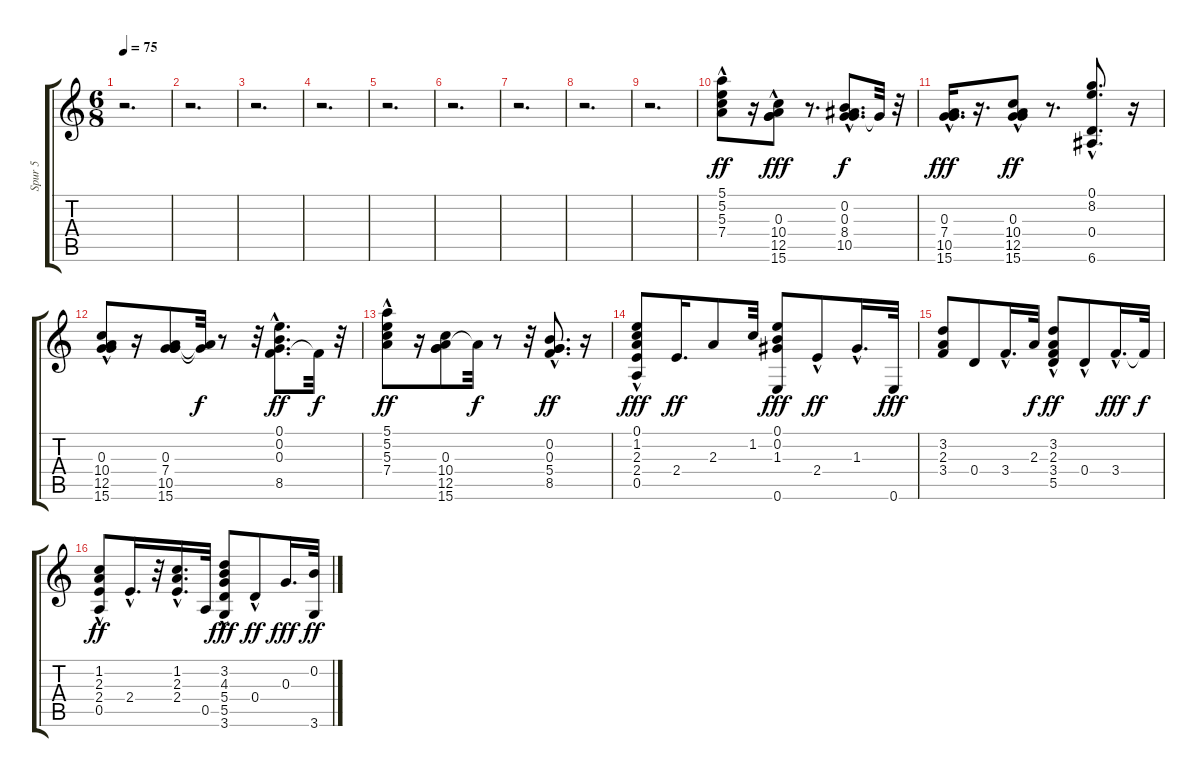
\track ("Spur 5" "Spur 5") {instrument acousticguitarsteel}
\staff {score tabs}
\tuning (E4 B3 G3 D3 A2 E2) {hide}
\ts (6 8)
\tempo 75
\clef g2
\ks c
r.2{d dy ff instrument acousticguitarsteel} |
r.2{d} |
r.2{d} |
r.2{d} |
r.2{d} |
r.2{d} |
r.2{d} |
r.2{d} |
r.2{d} |
(5.1{hac} 5.2{hac} 5.3 7.4).8 r.16 (0.3{hac} 10.4{hac} 12.5 15.6).8{dy fff} r.8{d} (0.2{hac} 0.3{hac} 8.4{hac} 10.5{hac}).8{d dy f} 0.3{t}.32 r.32 |
(0.3{hac} 7.4{hac} 10.5{hac} 15.6).16{d dy fff} r.16{d} (0.3{hac} 10.4{hac} 12.5 15.6{hac}).8{dy ff} r.8{d} (0.1{hac} 8.2{hac} 0.4{hac} 6.6{hac}).8{d} r.16 |
(0.3{hac} 10.4{hac} 12.5 15.6{hac}).8 r.16 (0.3 7.4 10.5 15.6).8 (0.3{t} 7.4{t}).32{dy f} r.8 r.32 (0.1{hac} 0.2{hac} 0.3{hac} 8.5{hac}).8{d dy ff} 8.5{t}.32{dy f} r.32 |
(5.1{hac} 5.2 5.3 7.4{hac}).8{dy ff} r.16 (0.3 10.4 12.5 15.6).8 12.5{t}.32{dy f} r.8 r.32 (0.2{hac} 0.3{hac} 5.4{hac} 8.5{hac}).8{d dy ff} r.16 |
(0.1 1.2 2.3 2.4 0.5{hac}).8{dy fff} 2.4.16{d dy ff} 2.3.8 1.2.32 (0.1 0.2 1.3 0.6).8{dy fff} 2.4{hac}.8{dy ff} 1.3{hac}.16{d} 0.6.32{dy fff} |
(3.2 2.3 3.4).8 0.4.8 3.4{hac}.16{d} 2.3.32{dy f} (3.2 2.3{hac} 3.4 5.5).8{dy ff} 0.4{hac}.8 3.4{hac}.16{d dy fff} 3.4{t}.32{dy f} |
(1.2 2.3 2.4{hac} 0.5).8{dy ff} 2.4{hac}.16{d} r.32 (1.2{hac} 2.3 2.4{hac}).16{d} 0.5.32 (3.2 4.3{hac} 5.4 5.5{hac} 3.6).8{dy fff} 0.4{hac}.8{dy ff} 0.3.16{d dy fff} (0.2 3.6).32{dy ff}
